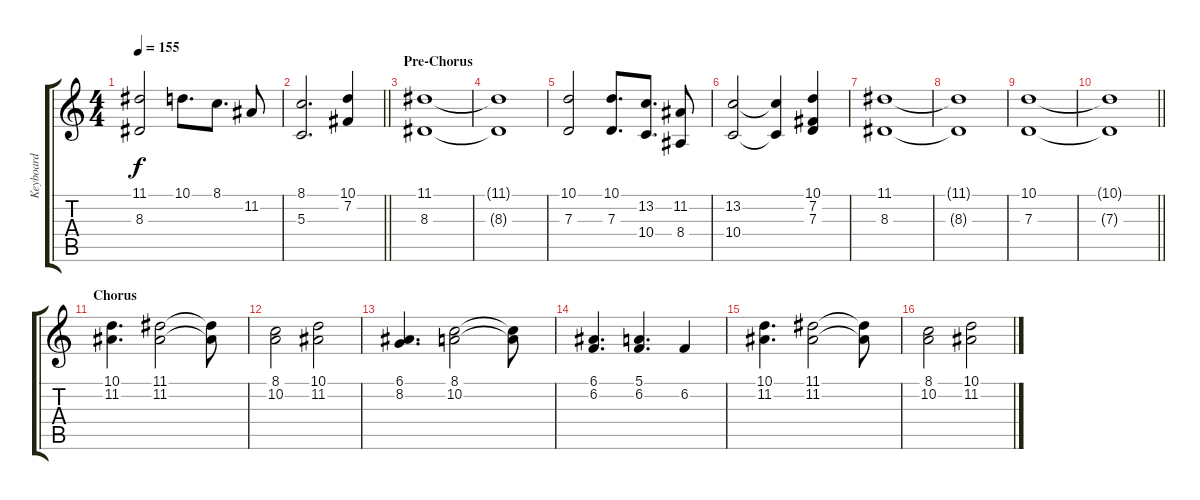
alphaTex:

\track ("Keyboard" "Keyboard") {instrument stringensemble1}
\staff {score tabs}
\tuning (E4 B3 G3 D3 A2 E2) {hide}
\ts (4 4)
\tempo 155
\clef g2
\ks c
(11.1 8.3).2{dy f} 10.1.8{d} 8.1.8{d} 11.2.8 |
\barLineRight lightlight
(8.1 5.3).2{d} (10.1 7.2).4 |
\section ("" "Pre-Chorus")
(11.1 8.3).1 |
(11.1{t} 8.3{t}).1 |
(10.1 7.3).2 (10.1 7.3).8{d} (13.2 10.4).8{d} (11.2 8.4).8 |
(13.2 10.4).2 (13.2{t} 10.4{t}).4 (10.1 7.2 7.3).4 |
(11.1 8.3).1 |
(11.1{t} 8.3{t}).1 |
(10.1 7.3).1 |
\barLineRight lightlight
(10.1{t} 7.3{t}).1 |
\section ("" "Chorus")
(10.1 11.2).4{d} (11.1 11.2).2 (11.1{t} 11.2{t}).8 |
(8.1 10.2).2 (10.1 11.2).2 |
(6.1 8.2).4{d} (8.1 10.2).2 (8.1{t} 10.2{t}).8 |
(6.1 6.2).4{d} (5.1 6.2).4{d} 6.2.4 |
(10.1 11.2).4{d} (11.1 11.2).2 (11.1{t} 11.2{t}).8 |
(8.1 10.2).2 (10.1 11.2).2
